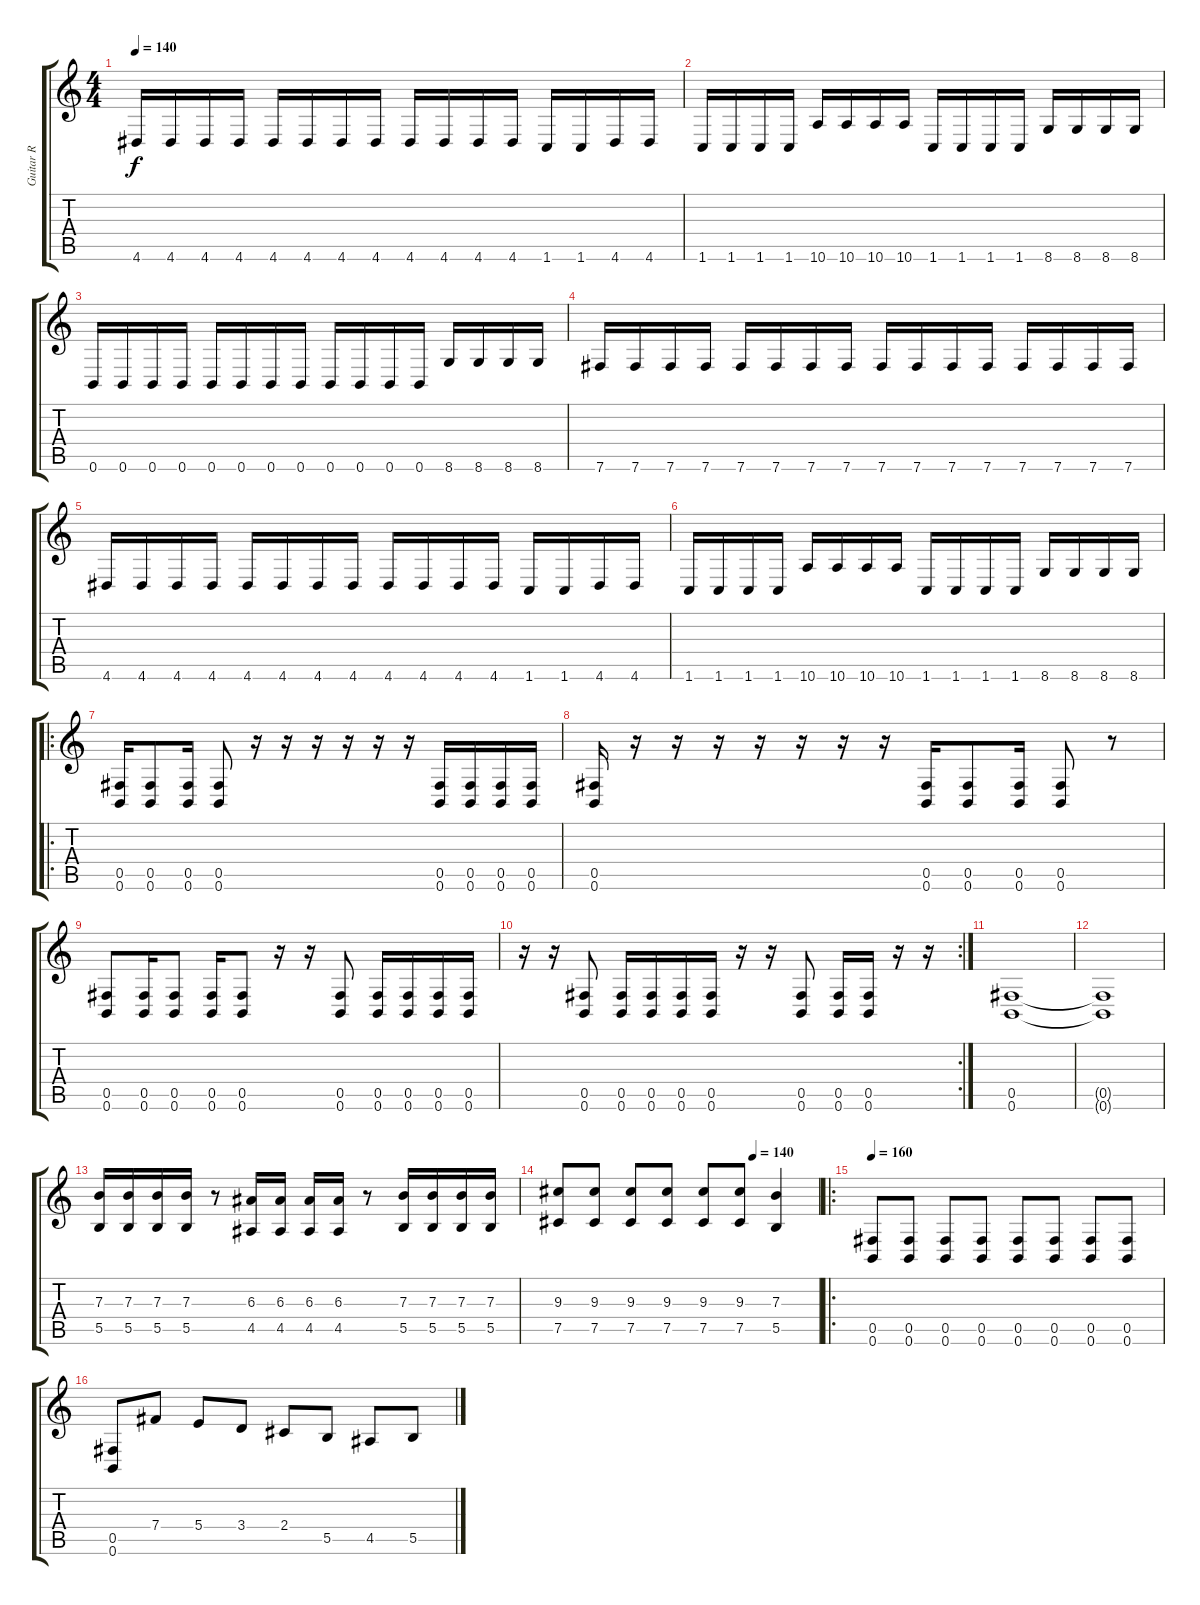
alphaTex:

\track ("Guitar R" "Guitar R") {instrument distortionguitar}
\staff {score tabs}
\tuning (Db4 Ab3 E3 B2 Gb2 B1) {hide}
\ts (4 4)
\tempo 140
\clef g2
\ks c
4.6.16{dy f} 4.6.16 4.6.16 4.6.16 4.6.16 4.6.16 4.6.16 4.6.16 4.6.16 4.6.16 4.6.16 4.6.16 1.6.16 1.6.16 4.6.16 4.6.16 |
1.6.16 1.6.16 1.6.16 1.6.16 10.6.16 10.6.16 10.6.16 10.6.16 1.6.16 1.6.16 1.6.16 1.6.16 8.6.16 8.6.16 8.6.16 8.6.16 |
0.6.16 0.6.16 0.6.16 0.6.16 0.6.16 0.6.16 0.6.16 0.6.16 0.6.16 0.6.16 0.6.16 0.6.16 8.6.16 8.6.16 8.6.16 8.6.16 |
7.6.16 7.6.16 7.6.16 7.6.16 7.6.16 7.6.16 7.6.16 7.6.16 7.6.16 7.6.16 7.6.16 7.6.16 7.6.16 7.6.16 7.6.16 7.6.16 |
4.6.16 4.6.16 4.6.16 4.6.16 4.6.16 4.6.16 4.6.16 4.6.16 4.6.16 4.6.16 4.6.16 4.6.16 1.6.16 1.6.16 4.6.16 4.6.16 |
1.6.16 1.6.16 1.6.16 1.6.16 10.6.16 10.6.16 10.6.16 10.6.16 1.6.16 1.6.16 1.6.16 1.6.16 8.6.16 8.6.16 8.6.16 8.6.16 |
\ro
(0.5 0.6).16 (0.5 0.6).8 (0.5 0.6).16 (0.5 0.6).8 r.16 r.16 r.16 r.16 r.16 r.16 (0.5 0.6).16 (0.5 0.6).16 (0.5 0.6).16 (0.5 0.6).16 |
(0.5 0.6).16 r.16 r.16 r.16 r.16 r.16 r.16 r.16 (0.5 0.6).16 (0.5 0.6).8 (0.5 0.6).16 (0.5 0.6).8 r.8 |
(0.5 0.6).8 (0.5 0.6).16 (0.5 0.6).8 (0.5 0.6).16 (0.5 0.6).8 r.16 r.16 (0.5 0.6).8 (0.5 0.6).16 (0.5 0.6).16 (0.5 0.6).16 (0.5 0.6).16 |
\rc 2
r.16 r.16 (0.5 0.6).8 (0.5 0.6).16 (0.5 0.6).16 (0.5 0.6).16 (0.5 0.6).16 r.16 r.16 (0.5 0.6).8 (0.5 0.6).16 (0.5 0.6).16 r.16 r.16 |
(0.5 0.6).1 |
(0.5{t} 0.6{t}).1 |
(7.3 5.5).16 (7.3 5.5).16 (7.3 5.5).16 (7.3 5.5).16 r.8 (6.3 4.5).16 (6.3 4.5).16 (6.3 4.5).16 (6.3 4.5).16 r.8 (7.3 5.5).16 (7.3 5.5).16 (7.3 5.5).16 (7.3 5.5).16 |
\tempo (140 0.75)
(9.3 7.5).8 (9.3 7.5).8 (9.3 7.5).8 (9.3 7.5).8 (9.3 7.5).8 (9.3 7.5).8 (7.3 5.5).4 |
\ro
\tempo 160
(0.5 0.6).8 (0.5 0.6).8 (0.5 0.6).8 (0.5 0.6).8 (0.5 0.6).8 (0.5 0.6).8 (0.5 0.6).8 (0.5 0.6).8 |
(0.5 0.6).8 7.4.8 5.4.8 3.4.8 2.4.8 5.5.8 4.5.8 5.5.8
